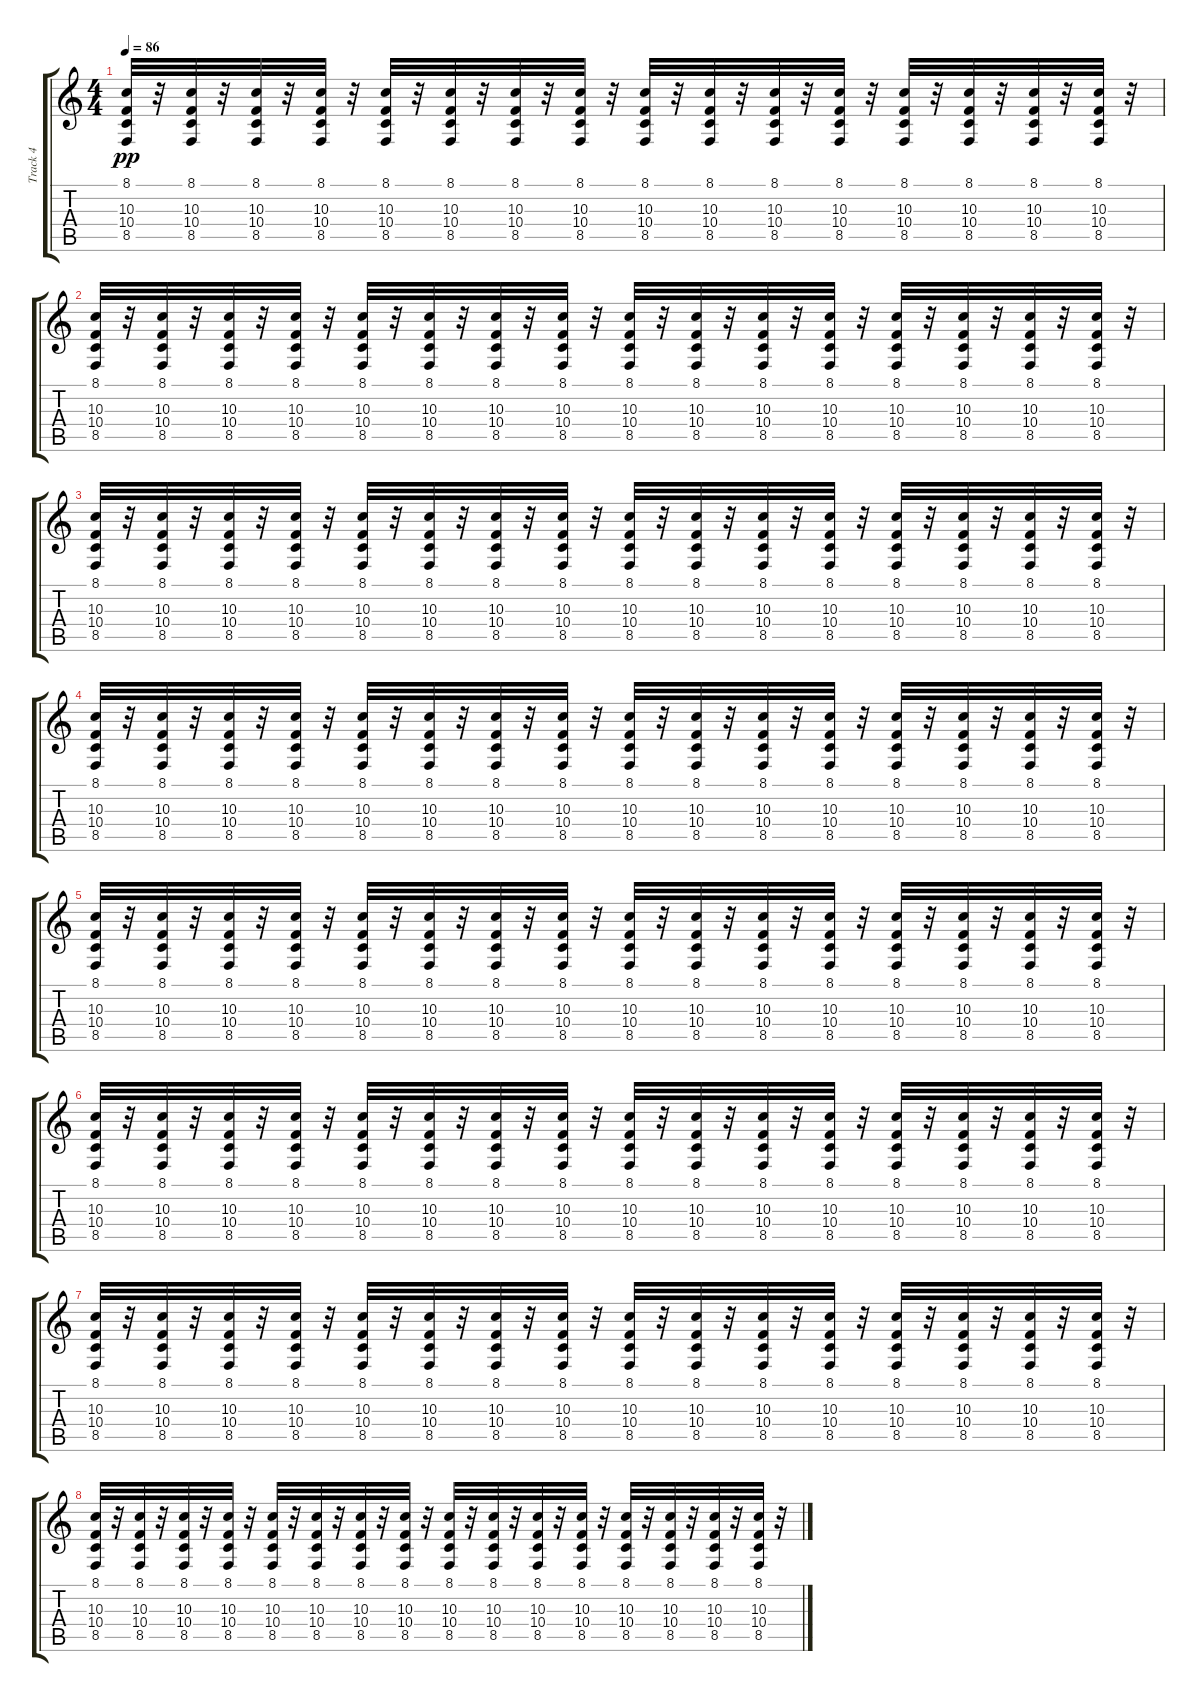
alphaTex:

\track ("Track 4" "Track 4") {instrument flute}
\staff {score tabs}
\tuning (E4 B3 G3 D3 A2 E2) {hide}
\ts (4 4)
\tempo 86
\clef g2
\ks c
(8.1 10.3 10.4 8.5).32{dy pp} r.32 (8.1 10.3 10.4 8.5).32 r.32 (8.1 10.3 10.4 8.5).32 r.32 (8.1 10.3 10.4 8.5).32 r.32 (8.1 10.3 10.4 8.5).32 r.32 (8.1 10.3 10.4 8.5).32 r.32 (8.1 10.3 10.4 8.5).32 r.32 (8.1 10.3 10.4 8.5).32 r.32 (8.1 10.3 10.4 8.5).32 r.32 (8.1 10.3 10.4 8.5).32 r.32 (8.1 10.3 10.4 8.5).32 r.32 (8.1 10.3 10.4 8.5).32 r.32 (8.1 10.3 10.4 8.5).32 r.32 (8.1 10.3 10.4 8.5).32 r.32 (8.1 10.3 10.4 8.5).32 r.32 (8.1 10.3 10.4 8.5).32 r.32 |
(8.1 10.3 10.4 8.5).32 r.32 (8.1 10.3 10.4 8.5).32 r.32 (8.1 10.3 10.4 8.5).32 r.32 (8.1 10.3 10.4 8.5).32 r.32 (8.1 10.3 10.4 8.5).32 r.32 (8.1 10.3 10.4 8.5).32 r.32 (8.1 10.3 10.4 8.5).32 r.32 (8.1 10.3 10.4 8.5).32 r.32 (8.1 10.3 10.4 8.5).32 r.32 (8.1 10.3 10.4 8.5).32 r.32 (8.1 10.3 10.4 8.5).32 r.32 (8.1 10.3 10.4 8.5).32 r.32 (8.1 10.3 10.4 8.5).32 r.32 (8.1 10.3 10.4 8.5).32 r.32 (8.1 10.3 10.4 8.5).32 r.32 (8.1 10.3 10.4 8.5).32 r.32 |
(8.1 10.3 10.4 8.5).32 r.32 (8.1 10.3 10.4 8.5).32 r.32 (8.1 10.3 10.4 8.5).32 r.32 (8.1 10.3 10.4 8.5).32 r.32 (8.1 10.3 10.4 8.5).32 r.32 (8.1 10.3 10.4 8.5).32 r.32 (8.1 10.3 10.4 8.5).32 r.32 (8.1 10.3 10.4 8.5).32 r.32 (8.1 10.3 10.4 8.5).32 r.32 (8.1 10.3 10.4 8.5).32 r.32 (8.1 10.3 10.4 8.5).32 r.32 (8.1 10.3 10.4 8.5).32 r.32 (8.1 10.3 10.4 8.5).32 r.32 (8.1 10.3 10.4 8.5).32 r.32 (8.1 10.3 10.4 8.5).32 r.32 (8.1 10.3 10.4 8.5).32 r.32 |
(8.1 10.3 10.4 8.5).32 r.32 (8.1 10.3 10.4 8.5).32 r.32 (8.1 10.3 10.4 8.5).32 r.32 (8.1 10.3 10.4 8.5).32 r.32 (8.1 10.3 10.4 8.5).32 r.32 (8.1 10.3 10.4 8.5).32 r.32 (8.1 10.3 10.4 8.5).32 r.32 (8.1 10.3 10.4 8.5).32 r.32 (8.1 10.3 10.4 8.5).32 r.32 (8.1 10.3 10.4 8.5).32 r.32 (8.1 10.3 10.4 8.5).32 r.32 (8.1 10.3 10.4 8.5).32 r.32 (8.1 10.3 10.4 8.5).32 r.32 (8.1 10.3 10.4 8.5).32 r.32 (8.1 10.3 10.4 8.5).32 r.32 (8.1 10.3 10.4 8.5).32 r.32 |
(8.1 10.3 10.4 8.5).32 r.32 (8.1 10.3 10.4 8.5).32 r.32 (8.1 10.3 10.4 8.5).32 r.32 (8.1 10.3 10.4 8.5).32 r.32 (8.1 10.3 10.4 8.5).32 r.32 (8.1 10.3 10.4 8.5).32 r.32 (8.1 10.3 10.4 8.5).32 r.32 (8.1 10.3 10.4 8.5).32 r.32 (8.1 10.3 10.4 8.5).32 r.32 (8.1 10.3 10.4 8.5).32 r.32 (8.1 10.3 10.4 8.5).32 r.32 (8.1 10.3 10.4 8.5).32 r.32 (8.1 10.3 10.4 8.5).32 r.32 (8.1 10.3 10.4 8.5).32 r.32 (8.1 10.3 10.4 8.5).32 r.32 (8.1 10.3 10.4 8.5).32 r.32 |
(8.1 10.3 10.4 8.5).32 r.32 (8.1 10.3 10.4 8.5).32 r.32 (8.1 10.3 10.4 8.5).32 r.32 (8.1 10.3 10.4 8.5).32 r.32 (8.1 10.3 10.4 8.5).32 r.32 (8.1 10.3 10.4 8.5).32 r.32 (8.1 10.3 10.4 8.5).32 r.32 (8.1 10.3 10.4 8.5).32 r.32 (8.1 10.3 10.4 8.5).32 r.32 (8.1 10.3 10.4 8.5).32 r.32 (8.1 10.3 10.4 8.5).32 r.32 (8.1 10.3 10.4 8.5).32 r.32 (8.1 10.3 10.4 8.5).32 r.32 (8.1 10.3 10.4 8.5).32 r.32 (8.1 10.3 10.4 8.5).32 r.32 (8.1 10.3 10.4 8.5).32 r.32 |
(8.1 10.3 10.4 8.5).32 r.32 (8.1 10.3 10.4 8.5).32 r.32 (8.1 10.3 10.4 8.5).32 r.32 (8.1 10.3 10.4 8.5).32 r.32 (8.1 10.3 10.4 8.5).32 r.32 (8.1 10.3 10.4 8.5).32 r.32 (8.1 10.3 10.4 8.5).32 r.32 (8.1 10.3 10.4 8.5).32 r.32 (8.1 10.3 10.4 8.5).32 r.32 (8.1 10.3 10.4 8.5).32 r.32 (8.1 10.3 10.4 8.5).32 r.32 (8.1 10.3 10.4 8.5).32 r.32 (8.1 10.3 10.4 8.5).32 r.32 (8.1 10.3 10.4 8.5).32 r.32 (8.1 10.3 10.4 8.5).32 r.32 (8.1 10.3 10.4 8.5).32 r.32 |
(8.1 10.3 10.4 8.5).32 r.32 (8.1 10.3 10.4 8.5).32 r.32 (8.1 10.3 10.4 8.5).32 r.32 (8.1 10.3 10.4 8.5).32 r.32 (8.1 10.3 10.4 8.5).32 r.32 (8.1 10.3 10.4 8.5).32 r.32 (8.1 10.3 10.4 8.5).32 r.32 (8.1 10.3 10.4 8.5).32 r.32 (8.1 10.3 10.4 8.5).32 r.32 (8.1 10.3 10.4 8.5).32 r.32 (8.1 10.3 10.4 8.5).32 r.32 (8.1 10.3 10.4 8.5).32 r.32 (8.1 10.3 10.4 8.5).32 r.32 (8.1 10.3 10.4 8.5).32 r.32 (8.1 10.3 10.4 8.5).32 r.32 (8.1 10.3 10.4 8.5).32 r.32
